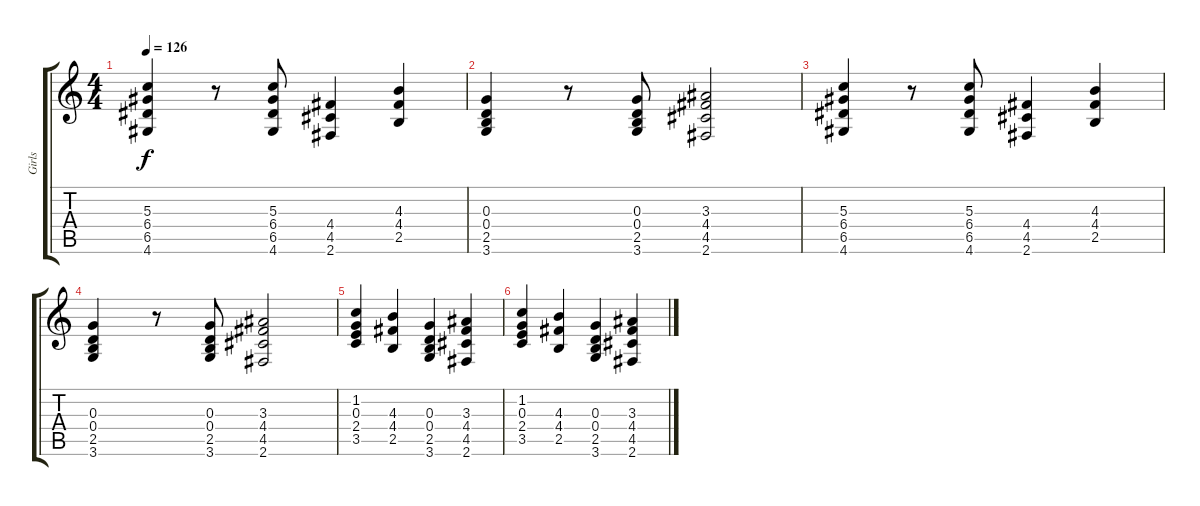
\track ("Girls" "Girls") {instrument overdrivenguitar}
\staff {score tabs}
\tuning (E4 B3 G3 D3 A2 E2) {hide}
\ts (4 4)
\tempo 126
\clef g2
\ks c
(5.3 6.4 6.5 4.6).4{dy f} r.8 (5.3 6.4 6.5 4.6).8 (4.4 4.5 2.6).4 (4.3 4.4 2.5).4 |
(0.3 0.4 2.5 3.6).4 r.8 (0.3 0.4 2.5 3.6).8 (3.3 4.4 4.5 2.6).2 |
(5.3 6.4 6.5 4.6).4 r.8 (5.3 6.4 6.5 4.6).8 (4.4 4.5 2.6).4 (4.3 4.4 2.5).4 |
(0.3 0.4 2.5 3.6).4 r.8 (0.3 0.4 2.5 3.6).8 (3.3 4.4 4.5 2.6).2 |
(1.2 0.3 2.4 3.5).4 (4.3 4.4 2.5).4 (0.3 0.4 2.5 3.6).4 (3.3 4.4 4.5 2.6).4 |
(1.2 0.3 2.4 3.5).4 (4.3 4.4 2.5).4 (0.3 0.4 2.5 3.6).4 (3.3 4.4 4.5 2.6).4
